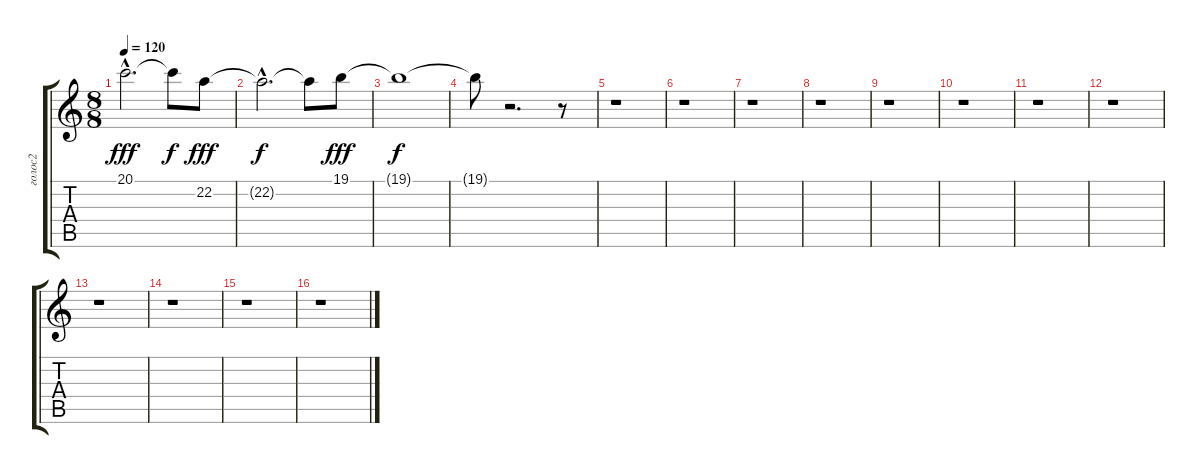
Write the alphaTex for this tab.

\track ("голос2" "голос2") {instrument synthvoice}
\staff {score tabs}
\tuning (E4 B3 G3 D3 A2 E2) {hide}
\ts (8 8)
\tempo 120
\clef g2
\ks c
20.1{hac}.2{d dy fff} 20.1{t}.8{dy f} 22.2.8{dy fff} |
22.2{hac t}.2{d dy f} 22.2{t}.8 19.1.8{dy fff} |
19.1{t}.1{dy f} |
19.1{t}.8 r.2{d} r.8 |
r.1 |
r.1 |
r.1 |
r.1 |
r.1 |
r.1 |
r.1 |
r.1 |
r.1 |
r.1 |
r.1 |
r.1
